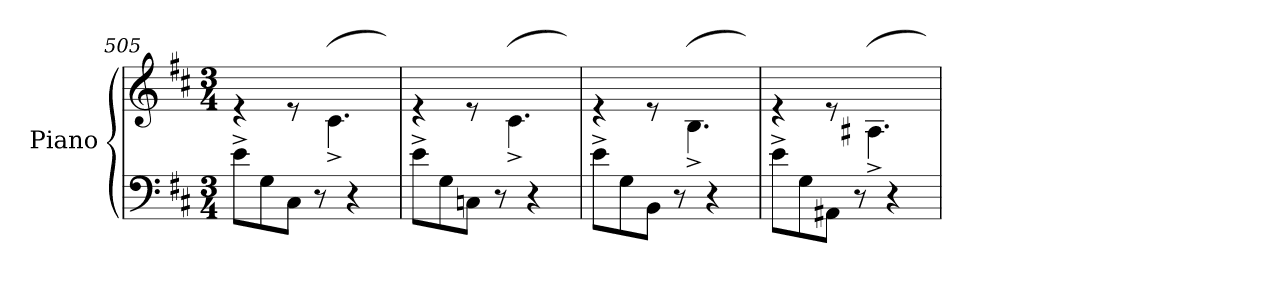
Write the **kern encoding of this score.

**kern	**kern
*part1	*part1
*staff2	*staff1
*I"Piano	*
*I'Pno	*
*clefF4	*clefG2
*k[f#c#]	*k[f#c#]
*M3/4	*M3/4
=505	=505
*	*^
8e^\L	4re	4.ryy
8G\	.	.
8C#\J	8re	.
8r	(8c#/Lyy	4.c#^\
4r	8g/	.
.	8ee/J)	.
=506	=506	=506
8e^\L	4re	4.ryy
8G\	.	.
8Cn\J	8re	.
8r	(8cn/Lyy	4.c^\
4r	8g/	.
.	8ee/J)	.
=507	=507	=507
8e^\L	4re	4.ryy
8G\	.	.
8BB\J	8re	.
8r	(8B/Lyy	4.B^\
4r	8g/	.
.	8ee/J)	.
=508	=508	=508
8e^\L	4re	4.ryy
8G\	.	.
8AA#X\J	8re	.
8r	(8A#X/Lyy	4.A#^\
4r	8g/	.
.	8ee/J)	.
*	*v	*v
=	=
*-	*-
